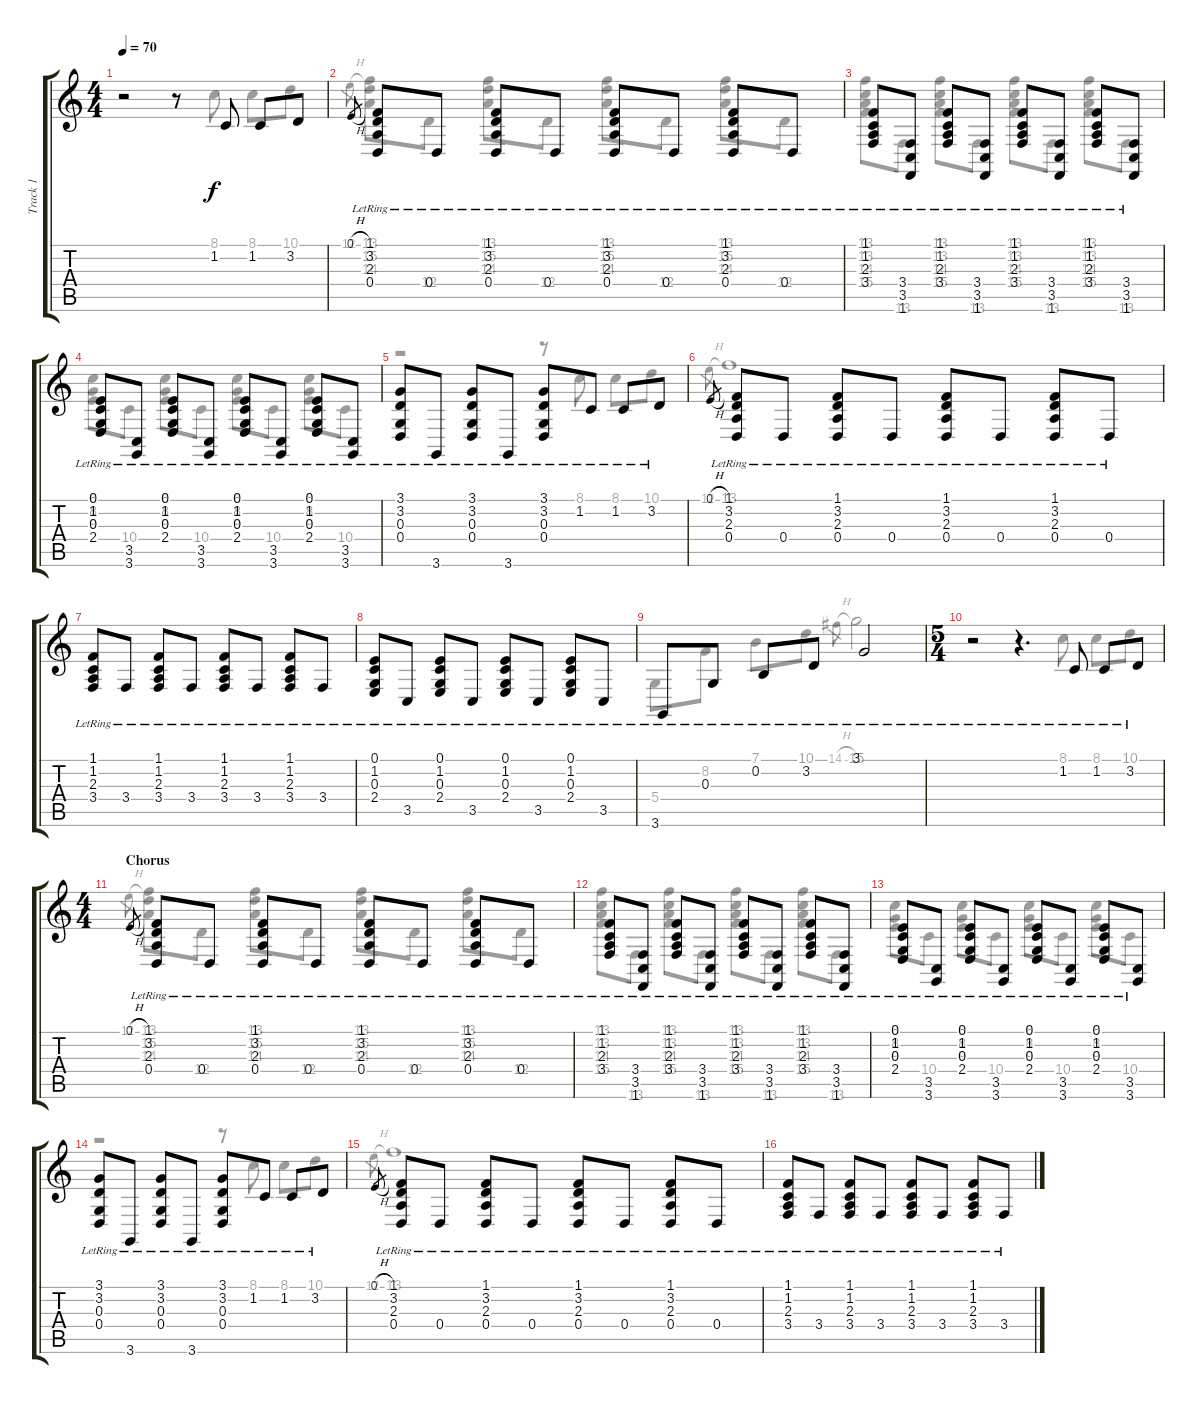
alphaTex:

\track ("Track 1" "Track 1") {instrument electricgrandpiano}
\staff {score tabs}
\tuning (E4 B3 G3 D3 A2 E2) {hide}
\voice
\ts (4 4)
\tempo 70
\clef g2
\ks c
r.2{dy f} r.8 1.2.8 1.2.8 3.2.8 |
0.1{h}.8{gr} (1.1{lr} 3.2{lr} 2.3{lr} 0.4{lr}).8 0.4{lr}.8 (1.1{lr} 3.2{lr} 2.3{lr} 0.4{lr}).8 0.4{lr}.8 (1.1{lr} 3.2{lr} 2.3{lr} 0.4{lr}).8 0.4{lr}.8 (1.1{lr} 3.2{lr} 2.3{lr} 0.4{lr}).8 0.4{lr}.8 |
(1.1{lr} 1.2{lr} 2.3{lr} 3.4{lr}).8 (3.4{lr} 3.5 1.6).8 (1.1{lr} 1.2{lr} 2.3{lr} 3.4{lr}).8 (3.4{lr} 3.5 1.6).8 (1.1{lr} 1.2{lr} 2.3{lr} 3.4{lr}).8 (3.4{lr} 3.5 1.6).8 (1.1{lr} 1.2{lr} 2.3{lr} 3.4{lr}).8 (3.4{lr} 3.5 1.6).8 |
(0.1{lr} 1.2{lr} 0.3{lr} 2.4{lr}).8 (3.5{lr} 3.6).8 (0.1{lr} 1.2{lr} 0.3{lr} 2.4{lr}).8 (3.5{lr} 3.6).8 (0.1{lr} 1.2{lr} 0.3{lr} 2.4{lr}).8 (3.5{lr} 3.6).8 (0.1{lr} 1.2{lr} 0.3{lr} 2.4{lr}).8 (3.5{lr} 3.6).8 |
(3.1{lr} 3.2{lr} 0.3{lr} 0.4{lr}).8 3.6{lr}.8 (3.1{lr} 3.2{lr} 0.3{lr} 0.4{lr}).8 3.6{lr}.8 (3.1{lr} 3.2{lr} 0.3{lr} 0.4{lr}).8 1.2{lr}.8 1.2{lr}.8 3.2{lr}.8 |
0.1{h}.8{gr} (1.1{lr} 3.2{lr} 2.3{lr} 0.4{lr}).8 0.4{lr}.8 (1.1{lr} 3.2{lr} 2.3{lr} 0.4{lr}).8 0.4{lr}.8 (1.1{lr} 3.2{lr} 2.3{lr} 0.4{lr}).8 0.4{lr}.8 (1.1{lr} 3.2{lr} 2.3{lr} 0.4{lr}).8 0.4{lr}.8 |
(1.1{lr} 1.2{lr} 2.3{lr} 3.4{lr}).8 3.4{lr}.8 (1.1{lr} 1.2{lr} 2.3{lr} 3.4{lr}).8 3.4{lr}.8 (1.1{lr} 1.2{lr} 2.3{lr} 3.4{lr}).8 3.4{lr}.8 (1.1{lr} 1.2{lr} 2.3{lr} 3.4{lr}).8 3.4{lr}.8 |
(0.1{lr} 1.2{lr} 0.3{lr} 2.4{lr}).8 3.5{lr}.8 (0.1{lr} 1.2{lr} 0.3{lr} 2.4{lr}).8 3.5{lr}.8 (0.1{lr} 1.2{lr} 0.3{lr} 2.4{lr}).8 3.5{lr}.8 (0.1{lr} 1.2{lr} 0.3{lr} 2.4{lr}).8 3.5{lr}.8 |
3.6{lr}.8 0.3{lr}.8 0.2{lr}.8 3.2{lr}.8 3.1{lr}.2 |
\ts (5 4)
r.2 r.4{d} 1.2{lr}.8 1.2{lr}.8 3.2{lr}.8 |
\ts (4 4)
\section ("" "Chorus")
0.1{h}.8{gr} (1.1{lr} 3.2{lr} 2.3{lr} 0.4{lr}).8 0.4{lr}.8 (1.1{lr} 3.2{lr} 2.3{lr} 0.4{lr}).8 0.4{lr}.8 (1.1{lr} 3.2{lr} 2.3{lr} 0.4{lr}).8 0.4{lr}.8 (1.1{lr} 3.2{lr} 2.3{lr} 0.4{lr}).8 0.4{lr}.8 |
(1.1{lr} 1.2{lr} 2.3{lr} 3.4{lr}).8 (3.4{lr} 3.5 1.6).8 (1.1{lr} 1.2{lr} 2.3{lr} 3.4{lr}).8 (3.4{lr} 3.5 1.6).8 (1.1{lr} 1.2{lr} 2.3{lr} 3.4{lr}).8 (3.4{lr} 3.5 1.6).8 (1.1{lr} 1.2{lr} 2.3{lr} 3.4{lr}).8 (3.4{lr} 3.5 1.6).8 |
(0.1{lr} 1.2{lr} 0.3{lr} 2.4{lr}).8 (3.5{lr} 3.6).8 (0.1{lr} 1.2{lr} 0.3{lr} 2.4{lr}).8 (3.5{lr} 3.6).8 (0.1{lr} 1.2{lr} 0.3{lr} 2.4{lr}).8 (3.5{lr} 3.6).8 (0.1{lr} 1.2{lr} 0.3{lr} 2.4{lr}).8 (3.5{lr} 3.6).8 |
(3.1{lr} 3.2{lr} 0.3{lr} 0.4{lr}).8 3.6{lr}.8 (3.1{lr} 3.2{lr} 0.3{lr} 0.4{lr}).8 3.6{lr}.8 (3.1{lr} 3.2{lr} 0.3{lr} 0.4{lr}).8 1.2{lr}.8 1.2{lr}.8 3.2{lr}.8 |
0.1{h}.8{gr} (1.1{lr} 3.2{lr} 2.3{lr} 0.4{lr}).8 0.4{lr}.8 (1.1{lr} 3.2{lr} 2.3{lr} 0.4{lr}).8 0.4{lr}.8 (1.1{lr} 3.2{lr} 2.3{lr} 0.4{lr}).8 0.4{lr}.8 (1.1{lr} 3.2{lr} 2.3{lr} 0.4{lr}).8 0.4{lr}.8 |
(1.1{lr} 1.2{lr} 2.3{lr} 3.4{lr}).8 3.4{lr}.8 (1.1{lr} 1.2{lr} 2.3{lr} 3.4{lr}).8 3.4{lr}.8 (1.1{lr} 1.2{lr} 2.3{lr} 3.4{lr}).8 3.4{lr}.8 (1.1{lr} 1.2{lr} 2.3{lr} 3.4{lr}).8 3.4{lr}.8
\voice
\clef g2
\ottava regular
\simile none
\ks c
r.2{dy f} r.8 8.1.8 8.1.8 10.1.8 |
12.1{h}.8{gr} (13.1 15.2 14.3).8 12.4.8 (13.1 15.2 14.3).8 12.4.8 (13.1 15.2 14.3).8 12.4.8 (13.1 15.2 14.3).8 12.4.8 |
(13.1 13.2 14.3 15.4).8 13.6.8 (13.1 13.2 14.3 15.4).8 13.6.8 (13.1 13.2 14.3 15.4).8 13.6.8 (13.1 13.2 14.3 15.4).8 13.6.8 |
(8.1 8.2 9.3).8 10.4.8 (8.1 8.2 9.3).8 10.4.8 (8.1 8.2 9.3).8 10.4.8 (8.1 8.2 9.3).8 10.4.8 |
r.2 r.8 8.1.8 8.1.8 10.1.8 |
12.1{h}.8{gr} 13.1.1 |
|
|
5.4.8 8.2.8 7.1.8 10.1.8 14.1{h}.8{gr} 15.1.2 |
r.2 r.4{d} 8.1.8 8.1.8 10.1.8 |
12.1{h}.8{gr} (13.1 15.2 14.3).8 12.4.8 (13.1 15.2 14.3).8 12.4.8 (13.1 15.2 14.3).8 12.4.8 (13.1 15.2 14.3).8 12.4.8 |
(13.1 13.2 14.3 15.4).8 13.6.8 (13.1 13.2 14.3 15.4).8 13.6.8 (13.1 13.2 14.3 15.4).8 13.6.8 (13.1 13.2 14.3 15.4).8 13.6.8 |
(8.1 8.2 9.3).8 10.4.8 (8.1 8.2 9.3).8 10.4.8 (8.1 8.2 9.3).8 10.4.8 (8.1 8.2 9.3).8 10.4.8 |
r.2 r.8 8.1.8 8.1.8 10.1.8 |
12.1{h}.8{gr} 13.1.1 |
